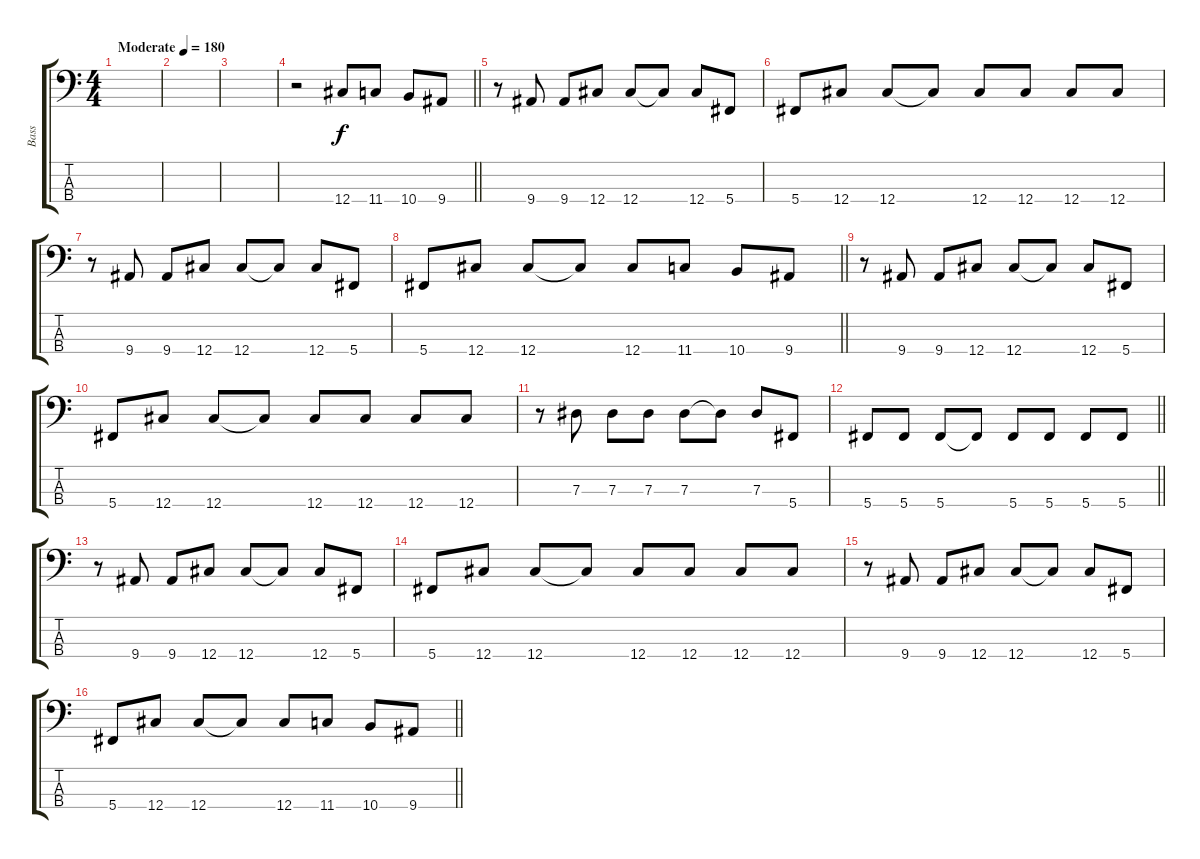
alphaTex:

\track ("Bass" "Bass") {instrument electricbassfinger}
\staff {score tabs}
\tuning (Gb2 Db2 Ab1 Db1) {hide}
\ts (4 4)
\tempo (180 "Moderate")
\clef f4
\ks c
|
|
|
\barLineRight lightlight
r.2 12.4.8 11.4.8 10.4.8 9.4.8 |
r.8 9.4.8 9.4.8 12.4.8 12.4.8 12.4{t}.8 12.4.8 5.4.8 |
5.4.8 12.4.8 12.4.8 12.4{t}.8 12.4.8 12.4.8 12.4.8 12.4.8 |
r.8 9.4.8 9.4.8 12.4.8 12.4.8 12.4{t}.8 12.4.8 5.4.8 |
\barLineRight lightlight
5.4.8 12.4.8 12.4.8 12.4{t}.8 12.4.8 11.4.8 10.4.8 9.4.8 |
r.8 9.4.8 9.4.8 12.4.8 12.4.8 12.4{t}.8 12.4.8 5.4.8 |
5.4.8 12.4.8 12.4.8 12.4{t}.8 12.4.8 12.4.8 12.4.8 12.4.8 |
r.8 7.3.8 7.3.8 7.3.8 7.3.8 7.3{t}.8 7.3.8 5.4.8 |
\barLineRight lightlight
5.4.8 5.4.8 5.4.8 5.4{t}.8 5.4.8 5.4.8 5.4.8 5.4.8 |
r.8 9.4.8 9.4.8 12.4.8 12.4.8 12.4{t}.8 12.4.8 5.4.8 |
5.4.8 12.4.8 12.4.8 12.4{t}.8 12.4.8 12.4.8 12.4.8 12.4.8 |
r.8 9.4.8 9.4.8 12.4.8 12.4.8 12.4{t}.8 12.4.8 5.4.8 |
\barLineRight lightlight
5.4.8 12.4.8 12.4.8 12.4{t}.8 12.4.8 11.4.8 10.4.8 9.4.8
